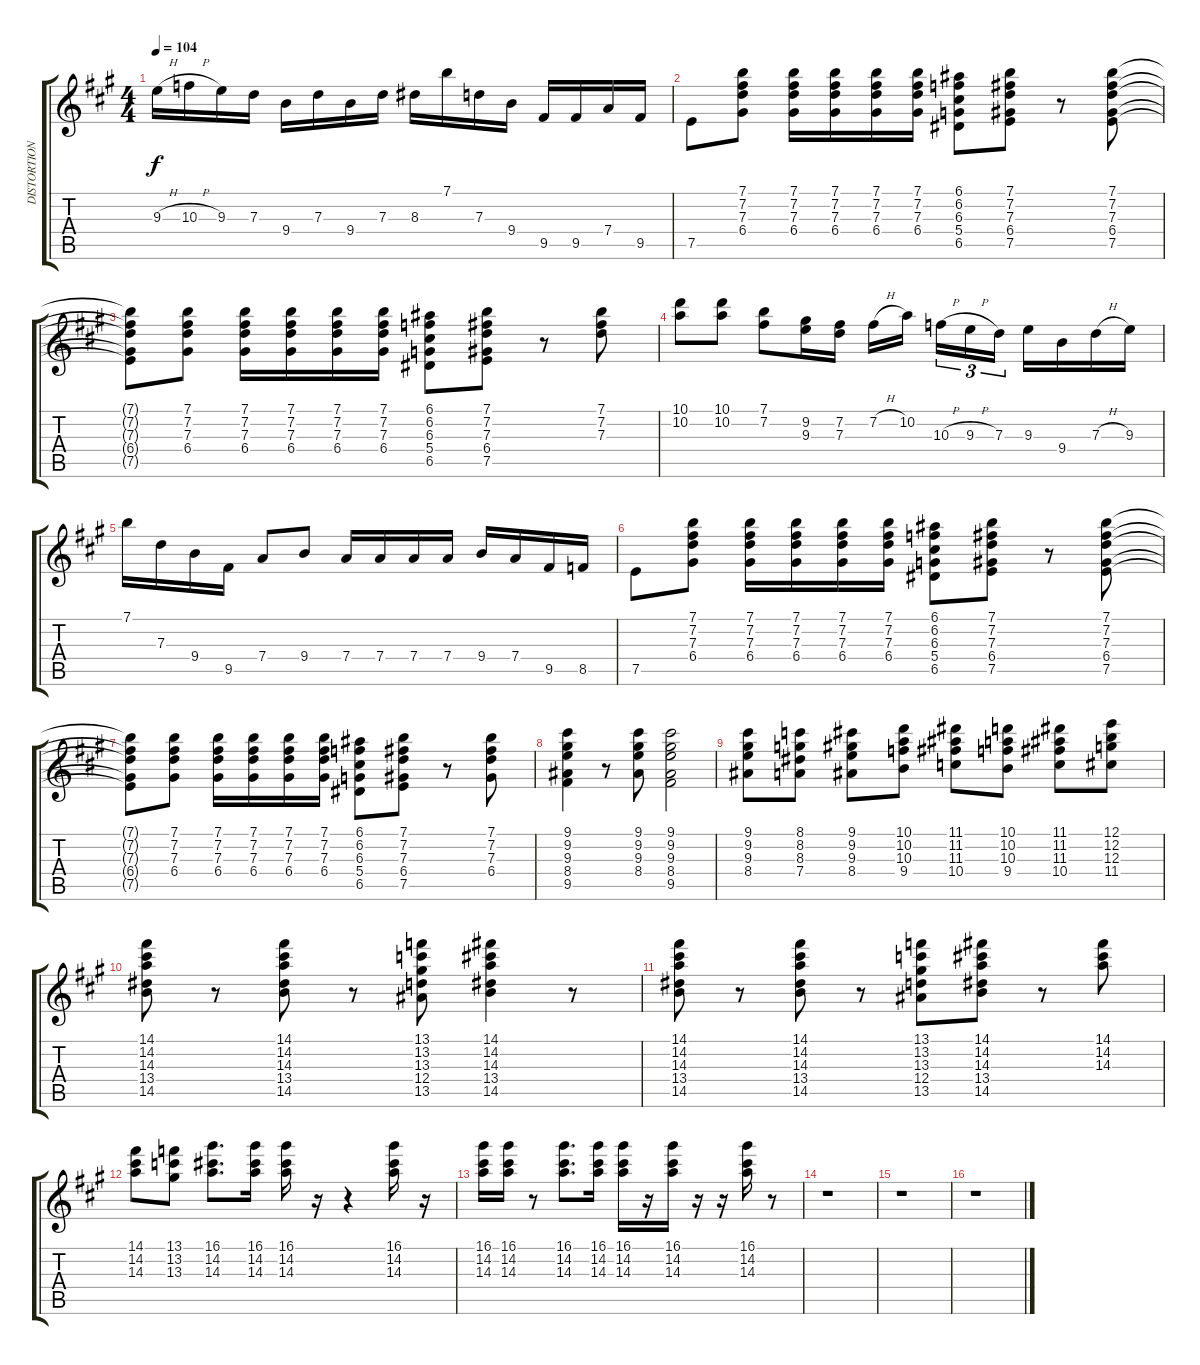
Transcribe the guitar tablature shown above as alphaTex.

\track ("DISTORTION" "DISTORTION") {instrument distortionguitar}
\staff {score tabs}
\tuning (E4 B3 G3 D3 A2 E2) {hide}
\ts (4 4)
\tempo 104
\clef g2
\ks a
9.3{h}.16{dy f} 10.3{h}.16 9.3.16 7.3.16 9.4.16 7.3.16 9.4.16 7.3.16 8.3.16 7.1.16 7.3.16 9.4.16 9.5.16 9.5.16 7.4.16 9.5.16 |
7.5.8 (7.1 7.2 7.3 6.4).8 (7.1 7.2 7.3 6.4).16 (7.1 7.2 7.3 6.4).16 (7.1 7.2 7.3 6.4).16 (7.1 7.2 7.3 6.4).16 (6.1 6.2 6.3 5.4 6.5).8 (7.1 7.2 7.3 6.4 7.5).8 r.8 (7.1 7.2 7.3 6.4 7.5).8 |
(7.1{t} 7.2{t} 7.3{t} 6.4{t} 7.5{t}).8 (7.1 7.2 7.3 6.4).8 (7.1 7.2 7.3 6.4).16 (7.1 7.2 7.3 6.4).16 (7.1 7.2 7.3 6.4).16 (7.1 7.2 7.3 6.4).16 (6.1 6.2 6.3 5.4 6.5).8 (7.1 7.2 7.3 6.4 7.5).8 r.8 (7.1 7.2 7.3).8 |
(10.1 10.2).8 (10.1 10.2).8 (7.1 7.2).8 (9.2 9.3).16 (7.2 7.3).16 7.2{h}.16 10.2.16{beam splitsecondary} 10.3{h}.16{tu (3 2)} 9.3{h}.16{tu (3 2)} 7.3.16{tu (3 2)} 9.3.16 9.4.16 7.3{h}.16 9.3.16 |
7.1.16 7.3.16 9.4.16 9.5.16 7.4.8 9.4.8 7.4.16 7.4.16 7.4.16 7.4.16 9.4.16 7.4.16 9.5.16 8.5.16 |
7.5.8 (7.1 7.2 7.3 6.4).8 (7.1 7.2 7.3 6.4).16 (7.1 7.2 7.3 6.4).16 (7.1 7.2 7.3 6.4).16 (7.1 7.2 7.3 6.4).16 (6.1 6.2 6.3 5.4 6.5).8 (7.1 7.2 7.3 6.4 7.5).8 r.8 (7.1 7.2 7.3 6.4 7.5).8 |
(7.1{t} 7.2{t} 7.3{t} 6.4{t} 7.5{t}).8 (7.1 7.2 7.3 6.4).8 (7.1 7.2 7.3 6.4).16 (7.1 7.2 7.3 6.4).16 (7.1 7.2 7.3 6.4).16 (7.1 7.2 7.3 6.4).16 (6.1 6.2 6.3 5.4 6.5).8 (7.1 7.2 7.3 6.4 7.5).8 r.8 (7.1 7.2 7.3 6.4).8 |
(9.1 9.2 9.3 8.4 9.5).4 r.8 (9.1 9.2 9.3 8.4).8 (9.1 9.2 9.3 8.4 9.5).2 |
(9.1 9.2 9.3 8.4).8 (8.1 8.2 8.3 7.4).8 (9.1 9.2 9.3 8.4).8 (10.1 10.2 10.3 9.4).8 (11.1 11.2 11.3 10.4).8 (10.1 10.2 10.3 9.4).8 (11.1 11.2 11.3 10.4).8 (12.1 12.2 12.3 11.4).8 |
(14.1 14.2 14.3 13.4 14.5).8 r.8 (14.1 14.2 14.3 13.4 14.5).8 r.8 (13.1 13.2 13.3 12.4 13.5).8 (14.1 14.2 14.3 13.4 14.5).4 r.8 |
(14.1 14.2 14.3 13.4 14.5).8 r.8 (14.1 14.2 14.3 13.4 14.5).8 r.8 (13.1 13.2 13.3 12.4 13.5).8 (14.1 14.2 14.3 13.4 14.5).8 r.8 (14.1 14.2 14.3).8 |
(14.1 14.2 14.3).8 (13.1 13.2 13.3).8 (16.1 14.2 14.3).8{d} (16.1 14.2 14.3).16 (16.1 14.2 14.3).16 r.16 r.4 (16.1 14.2 14.3).16 r.16 |
(16.1 14.2 14.3).16 (16.1 14.2 14.3).16 r.8 (16.1 14.2 14.3).8{d} (16.1 14.2 14.3).16 (16.1 14.2 14.3).16 r.16 (16.1 14.2 14.3).16 r.16 r.16 (16.1 14.2 14.3).16 r.8 |
r.1 |
r.1 |
r.1
